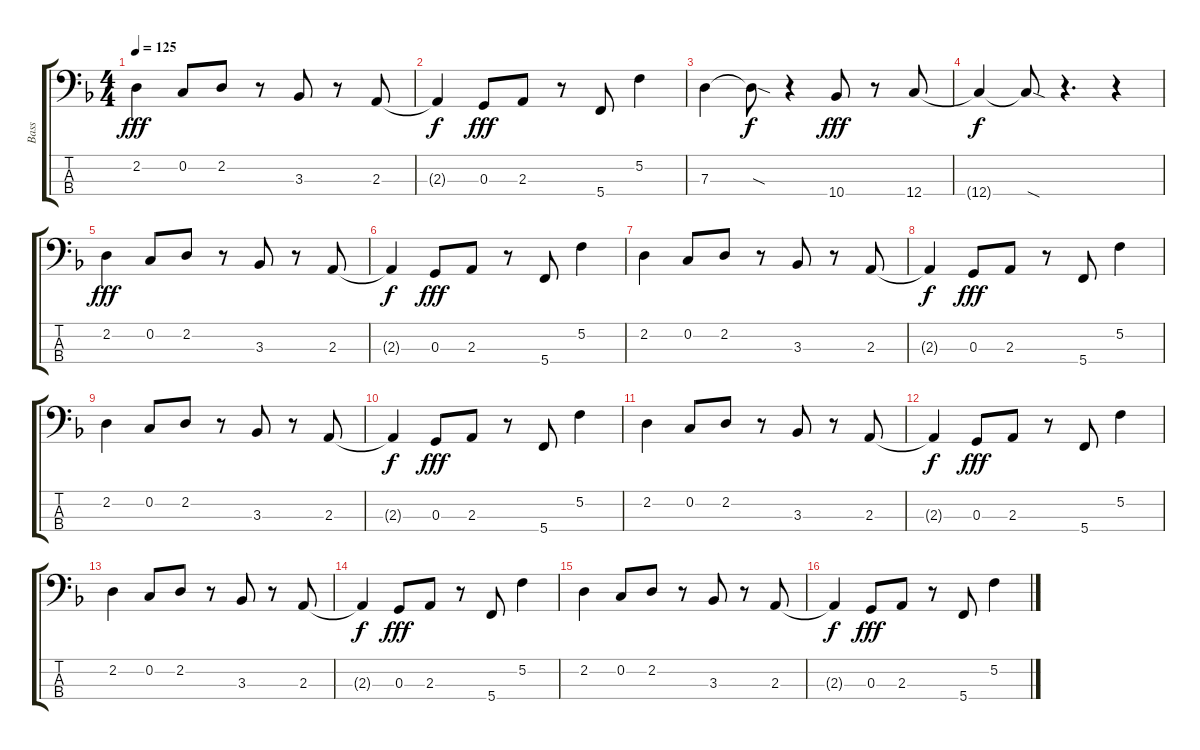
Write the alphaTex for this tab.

\track ("Bass" "Bass") {instrument electricbasspick}
\staff {score tabs}
\tuning (F2 C2 G1 C1) {hide}
\ts (4 4)
\tempo 125
\clef f4
\ks dminor
2.2.4{dy fff} 0.2.8 2.2.8 r.8 3.3.8 r.8 2.3.8 |
2.3{t}.4{dy f} 0.3.8{dy fff} 2.3.8 r.8 5.4.8 5.2.4 |
7.3.4 7.3{sod t}.8{dy f} r.4 10.4.8{dy fff} r.8 12.4.8 |
12.4{t}.4{dy f} 12.4{sod t}.8 r.4{d} r.4 |
2.2.4{dy fff} 0.2.8 2.2.8 r.8 3.3.8 r.8 2.3.8 |
2.3{t}.4{dy f} 0.3.8{dy fff} 2.3.8 r.8 5.4.8 5.2.4 |
2.2.4 0.2.8 2.2.8 r.8 3.3.8 r.8 2.3.8 |
2.3{t}.4{dy f} 0.3.8{dy fff} 2.3.8 r.8 5.4.8 5.2.4 |
2.2.4 0.2.8 2.2.8 r.8 3.3.8 r.8 2.3.8 |
2.3{t}.4{dy f} 0.3.8{dy fff} 2.3.8 r.8 5.4.8 5.2.4 |
2.2.4 0.2.8 2.2.8 r.8 3.3.8 r.8 2.3.8 |
2.3{t}.4{dy f} 0.3.8{dy fff} 2.3.8 r.8 5.4.8 5.2.4 |
2.2.4 0.2.8 2.2.8 r.8 3.3.8 r.8 2.3.8 |
2.3{t}.4{dy f} 0.3.8{dy fff} 2.3.8 r.8 5.4.8 5.2.4 |
2.2.4 0.2.8 2.2.8 r.8 3.3.8 r.8 2.3.8 |
2.3{t}.4{dy f} 0.3.8{dy fff} 2.3.8 r.8 5.4.8 5.2.4
